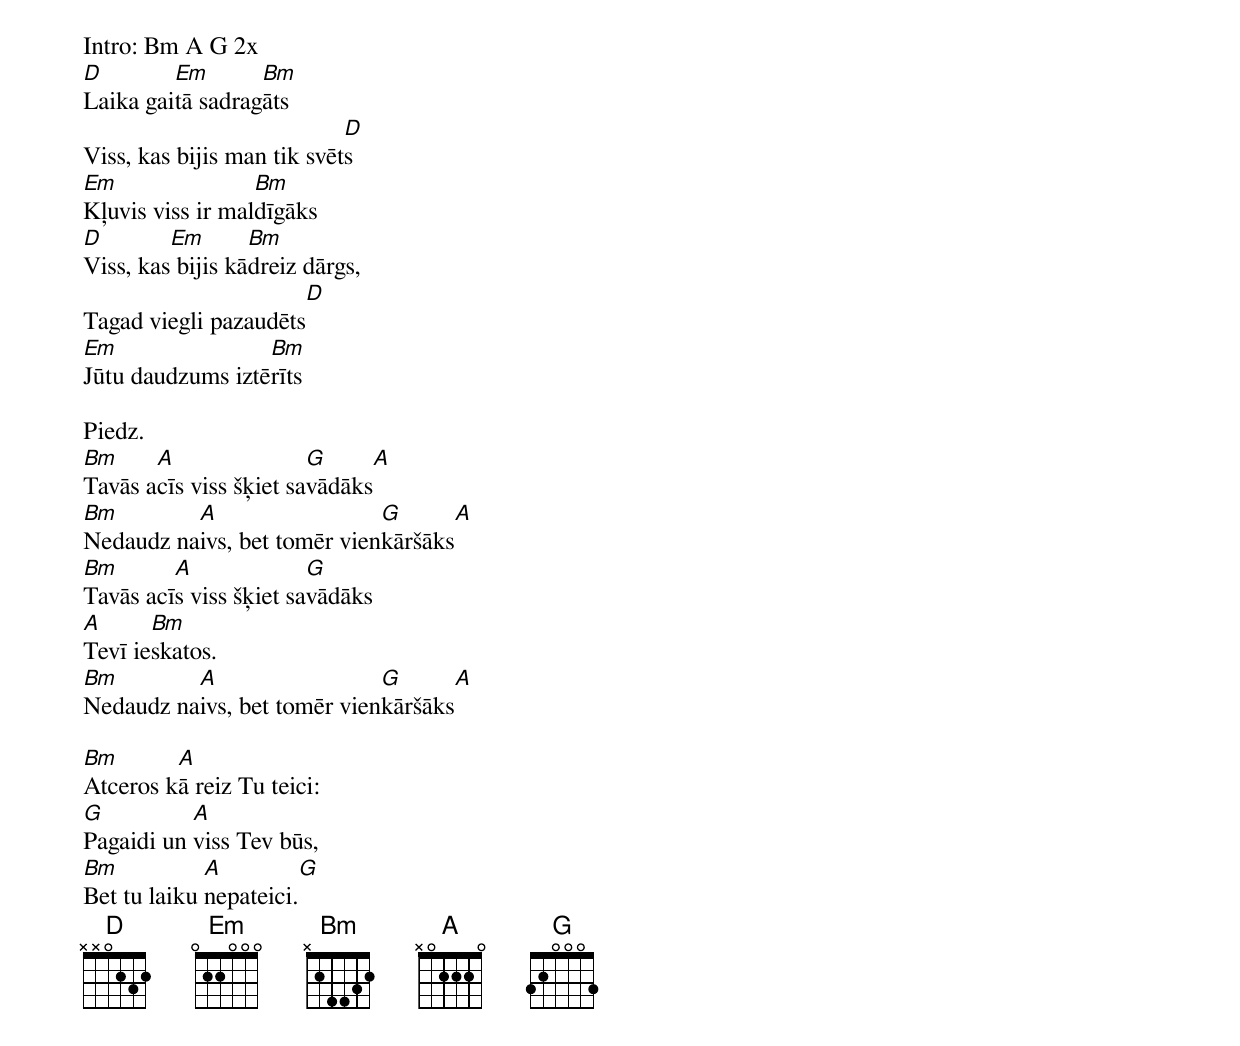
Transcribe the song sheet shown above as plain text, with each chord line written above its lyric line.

Intro: Bm A G 2x
D        Em       Bm
Laika gaitā sadragāts
                            D
Viss, kas bijis man tik svēts
Em                Bm
Kļuvis viss ir maldīgāks
D        Em       Bm
Viss, kas bijis kādreiz dārgs,
                       D
Tagad viegli pazaudēts
Em                Bm
Jūtu daudzums iztērīts

Piedz.
Bm     A                G     A
Tavās acīs viss šķiet savādāks
Bm        A                  G      A
Nedaudz naivs, bet tomēr vienkāršāks
Bm       A              G
Tavās acīs viss šķiet savādāks
A      Bm
Tevī ieskatos.
Bm        A                  G      A
Nedaudz naivs, bet tomēr vienkāršāks

Bm       A
Atceros kā reiz Tu teici:
G          A
Pagaidi un viss Tev būs,
Bm           A          G
Bet tu laiku nepateici.
